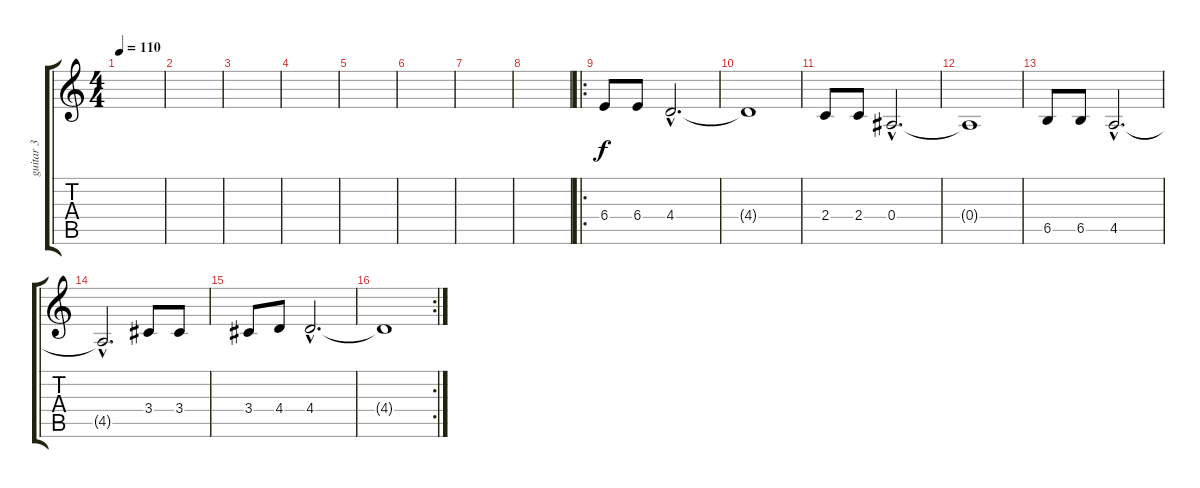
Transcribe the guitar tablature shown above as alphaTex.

\track ("guitar 3" "guitar 3") {instrument distortionguitar}
\staff {score tabs}
\tuning (C4 G3 Eb3 Bb2 F2 C2) {hide}
\ts (4 4)
\tempo 110
\clef g2
\ks c
|
|
|
|
|
|
|
|
\ro
6.4.8 6.4.8 4.4{hac}.2{d} |
4.4{t}.1 |
2.4.8 2.4.8 0.4{hac}.2{d} |
0.4{t}.1 |
6.5.8 6.5.8 4.5{hac}.2{d} |
4.5{hac t}.2{d} 3.4.8 3.4.8 |
3.4.8 4.4.8 4.4{hac}.2{d} |
\rc 2
4.4{t}.1
